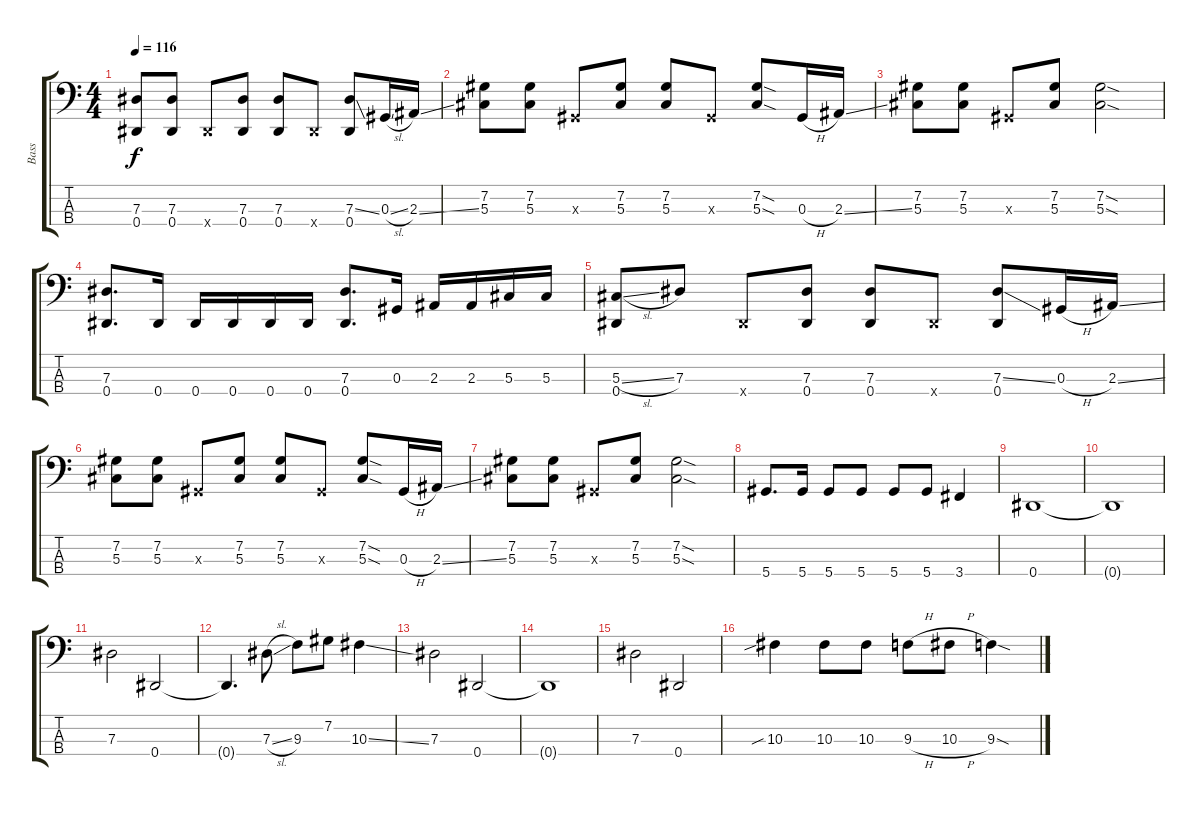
\track ("Bass" "Bass") {instrument electricbasspick}
\staff {score tabs}
\tuning (Gb2 Db2 Ab1 Eb1) {hide}
\ts (4 4)
\tempo 116
\clef f4
\ks c
(7.3 0.4).8{dy f} (7.3 0.4).8 0.4{x}.8 (7.3 0.4).8 (7.3 0.4).8 0.4{x}.8 (7.3{ss} 0.4).8 0.3{sl}.16 2.3{ss}.16 |
(7.2 5.3).8 (7.2 5.3).8 0.3{x}.8 (7.2 5.3).8 (7.2 5.3).8 0.3{x}.8 (7.2{sod} 5.3{sod}).8 0.3{h}.16 2.3{ss}.16 |
(7.2 5.3).8 (7.2 5.3).8 0.3{x}.8 (7.2 5.3).8 (7.2{sod} 5.3{sod}).2 |
(7.3 0.4).8{d} 0.4.16 0.4.16 0.4.16 0.4.16 0.4.16 (7.3 0.4).8{d} 0.3.16 2.3.16 2.3.16 5.3.16 5.3.16 |
(5.3{sl} 0.4).8 7.3.8 0.4{x}.8 (7.3 0.4).8 (7.3 0.4).8 0.4{x}.8 (7.3{ss} 0.4).8 0.3{h}.16 2.3{ss}.16 |
(7.2 5.3).8 (7.2 5.3).8 0.3{x}.8 (7.2 5.3).8 (7.2 5.3).8 0.3{x}.8 (7.2{sod} 5.3{sod}).8 0.3{h}.16 2.3{ss}.16 |
(7.2 5.3).8 (7.2 5.3).8 0.3{x}.8 (7.2 5.3).8 (7.2{sod} 5.3{sod}).2 |
5.4.8{d} 5.4.16 5.4.8 5.4.8 5.4.8 5.4.8 3.4.4 |
0.4.1 |
0.4{t}.1 |
7.3.2 0.4.2 |
0.4{t}.4{d} 7.3{sl}.8 9.3.8 7.2.8 10.3{ss}.4 |
7.3.2 0.4.2 |
0.4{t}.1 |
7.3.2 0.4.2 |
10.3{sib}.4 10.3.8 10.3.8 9.3{h}.8 10.3{h}.8 9.3{sod}.4
